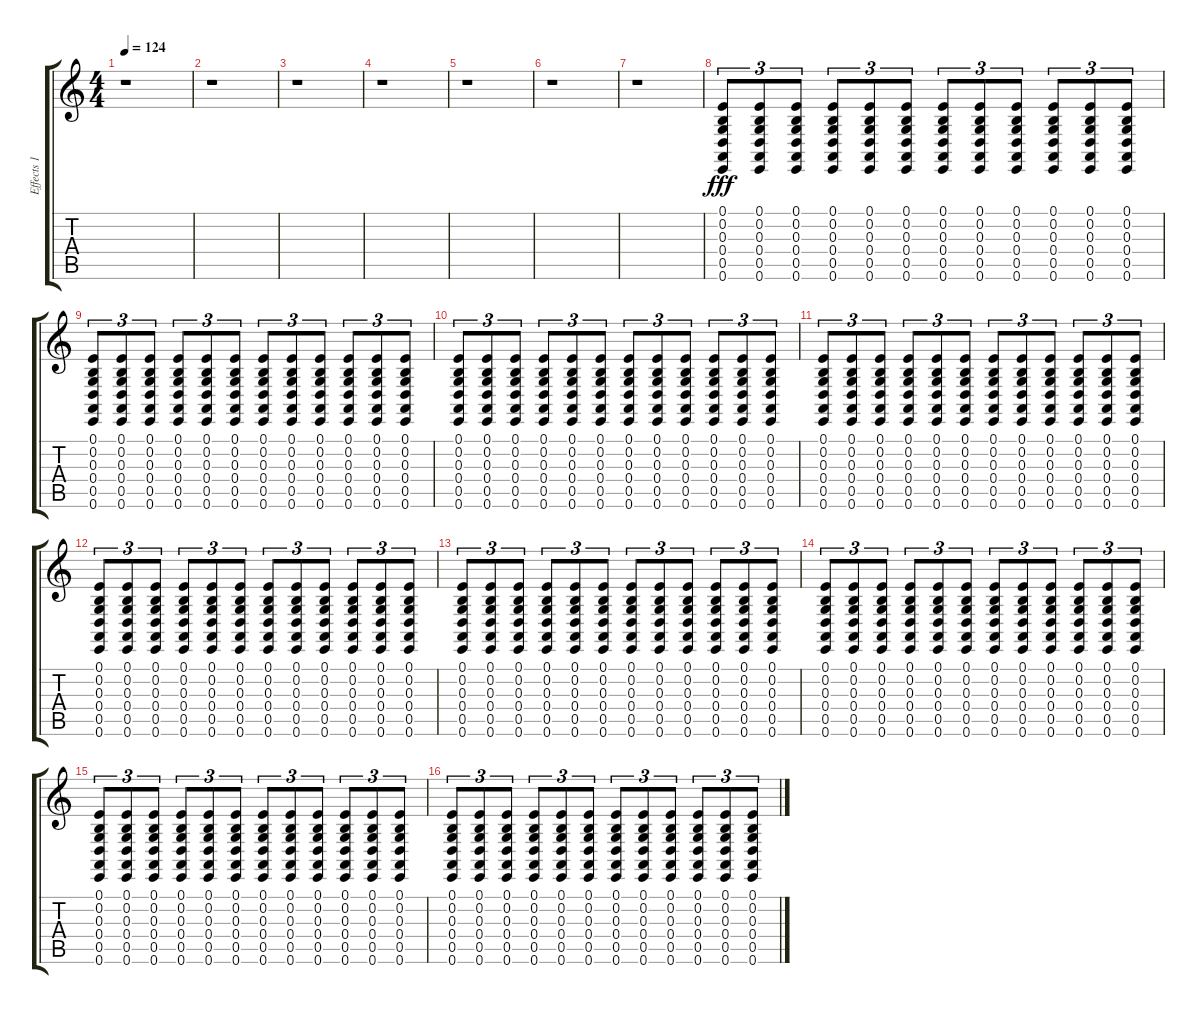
\track ("Effects 1" "Effects 1") {instrument helicopter}
\staff {score tabs}
\tuning (E4 B3 G3 D3 A2 E2) {hide}
\ts (4 4)
\tempo 124
\clef g2
\ks c
r.1{dy f} |
r.1 |
r.1 |
r.1 |
r.1 |
r.1 |
r.1 |
(0.1 0.2 0.3 0.4 0.5 0.6).8{tu (3 2) dy fff volume 16} (0.1 0.2 0.3 0.4 0.5 0.6).8{tu (3 2)} (0.1 0.2 0.3 0.4 0.5 0.6).8{tu (3 2)} (0.1 0.2 0.3 0.4 0.5 0.6).8{tu (3 2)} (0.1 0.2 0.3 0.4 0.5 0.6).8{tu (3 2)} (0.1 0.2 0.3 0.4 0.5 0.6).8{tu (3 2)} (0.1 0.2 0.3 0.4 0.5 0.6).8{tu (3 2)} (0.1 0.2 0.3 0.4 0.5 0.6).8{tu (3 2)} (0.1 0.2 0.3 0.4 0.5 0.6).8{tu (3 2)} (0.1 0.2 0.3 0.4 0.5 0.6).8{tu (3 2)} (0.1 0.2 0.3 0.4 0.5 0.6).8{tu (3 2)} (0.1 0.2 0.3 0.4 0.5 0.6).8{tu (3 2)} |
(0.1 0.2 0.3 0.4 0.5 0.6).8{tu (3 2)} (0.1 0.2 0.3 0.4 0.5 0.6).8{tu (3 2)} (0.1 0.2 0.3 0.4 0.5 0.6).8{tu (3 2)} (0.1 0.2 0.3 0.4 0.5 0.6).8{tu (3 2)} (0.1 0.2 0.3 0.4 0.5 0.6).8{tu (3 2)} (0.1 0.2 0.3 0.4 0.5 0.6).8{tu (3 2)} (0.1 0.2 0.3 0.4 0.5 0.6).8{tu (3 2)} (0.1 0.2 0.3 0.4 0.5 0.6).8{tu (3 2)} (0.1 0.2 0.3 0.4 0.5 0.6).8{tu (3 2)} (0.1 0.2 0.3 0.4 0.5 0.6).8{tu (3 2)} (0.1 0.2 0.3 0.4 0.5 0.6).8{tu (3 2)} (0.1 0.2 0.3 0.4 0.5 0.6).8{tu (3 2)} |
(0.1 0.2 0.3 0.4 0.5 0.6).8{tu (3 2)} (0.1 0.2 0.3 0.4 0.5 0.6).8{tu (3 2)} (0.1 0.2 0.3 0.4 0.5 0.6).8{tu (3 2)} (0.1 0.2 0.3 0.4 0.5 0.6).8{tu (3 2)} (0.1 0.2 0.3 0.4 0.5 0.6).8{tu (3 2)} (0.1 0.2 0.3 0.4 0.5 0.6).8{tu (3 2)} (0.1 0.2 0.3 0.4 0.5 0.6).8{tu (3 2)} (0.1 0.2 0.3 0.4 0.5 0.6).8{tu (3 2)} (0.1 0.2 0.3 0.4 0.5 0.6).8{tu (3 2)} (0.1 0.2 0.3 0.4 0.5 0.6).8{tu (3 2)} (0.1 0.2 0.3 0.4 0.5 0.6).8{tu (3 2)} (0.1 0.2 0.3 0.4 0.5 0.6).8{tu (3 2)} |
(0.1 0.2 0.3 0.4 0.5 0.6).8{tu (3 2)} (0.1 0.2 0.3 0.4 0.5 0.6).8{tu (3 2)} (0.1 0.2 0.3 0.4 0.5 0.6).8{tu (3 2)} (0.1 0.2 0.3 0.4 0.5 0.6).8{tu (3 2)} (0.1 0.2 0.3 0.4 0.5 0.6).8{tu (3 2)} (0.1 0.2 0.3 0.4 0.5 0.6).8{tu (3 2)} (0.1 0.2 0.3 0.4 0.5 0.6).8{tu (3 2)} (0.1 0.2 0.3 0.4 0.5 0.6).8{tu (3 2)} (0.1 0.2 0.3 0.4 0.5 0.6).8{tu (3 2)} (0.1 0.2 0.3 0.4 0.5 0.6).8{tu (3 2)} (0.1 0.2 0.3 0.4 0.5 0.6).8{tu (3 2)} (0.1 0.2 0.3 0.4 0.5 0.6).8{tu (3 2)} |
(0.1 0.2 0.3 0.4 0.5 0.6).8{tu (3 2)} (0.1 0.2 0.3 0.4 0.5 0.6).8{tu (3 2)} (0.1 0.2 0.3 0.4 0.5 0.6).8{tu (3 2)} (0.1 0.2 0.3 0.4 0.5 0.6).8{tu (3 2)} (0.1 0.2 0.3 0.4 0.5 0.6).8{tu (3 2)} (0.1 0.2 0.3 0.4 0.5 0.6).8{tu (3 2)} (0.1 0.2 0.3 0.4 0.5 0.6).8{tu (3 2)} (0.1 0.2 0.3 0.4 0.5 0.6).8{tu (3 2)} (0.1 0.2 0.3 0.4 0.5 0.6).8{tu (3 2)} (0.1 0.2 0.3 0.4 0.5 0.6).8{tu (3 2)} (0.1 0.2 0.3 0.4 0.5 0.6).8{tu (3 2)} (0.1 0.2 0.3 0.4 0.5 0.6).8{tu (3 2)} |
(0.1 0.2 0.3 0.4 0.5 0.6).8{tu (3 2)} (0.1 0.2 0.3 0.4 0.5 0.6).8{tu (3 2)} (0.1 0.2 0.3 0.4 0.5 0.6).8{tu (3 2)} (0.1 0.2 0.3 0.4 0.5 0.6).8{tu (3 2)} (0.1 0.2 0.3 0.4 0.5 0.6).8{tu (3 2)} (0.1 0.2 0.3 0.4 0.5 0.6).8{tu (3 2)} (0.1 0.2 0.3 0.4 0.5 0.6).8{tu (3 2)} (0.1 0.2 0.3 0.4 0.5 0.6).8{tu (3 2)} (0.1 0.2 0.3 0.4 0.5 0.6).8{tu (3 2)} (0.1 0.2 0.3 0.4 0.5 0.6).8{tu (3 2)} (0.1 0.2 0.3 0.4 0.5 0.6).8{tu (3 2)} (0.1 0.2 0.3 0.4 0.5 0.6).8{tu (3 2)} |
(0.1 0.2 0.3 0.4 0.5 0.6).8{tu (3 2)} (0.1 0.2 0.3 0.4 0.5 0.6).8{tu (3 2)} (0.1 0.2 0.3 0.4 0.5 0.6).8{tu (3 2)} (0.1 0.2 0.3 0.4 0.5 0.6).8{tu (3 2)} (0.1 0.2 0.3 0.4 0.5 0.6).8{tu (3 2)} (0.1 0.2 0.3 0.4 0.5 0.6).8{tu (3 2)} (0.1 0.2 0.3 0.4 0.5 0.6).8{tu (3 2)} (0.1 0.2 0.3 0.4 0.5 0.6).8{tu (3 2)} (0.1 0.2 0.3 0.4 0.5 0.6).8{tu (3 2)} (0.1 0.2 0.3 0.4 0.5 0.6).8{tu (3 2)} (0.1 0.2 0.3 0.4 0.5 0.6).8{tu (3 2)} (0.1 0.2 0.3 0.4 0.5 0.6).8{tu (3 2)} |
(0.1 0.2 0.3 0.4 0.5 0.6).8{tu (3 2)} (0.1 0.2 0.3 0.4 0.5 0.6).8{tu (3 2)} (0.1 0.2 0.3 0.4 0.5 0.6).8{tu (3 2)} (0.1 0.2 0.3 0.4 0.5 0.6).8{tu (3 2)} (0.1 0.2 0.3 0.4 0.5 0.6).8{tu (3 2)} (0.1 0.2 0.3 0.4 0.5 0.6).8{tu (3 2)} (0.1 0.2 0.3 0.4 0.5 0.6).8{tu (3 2)} (0.1 0.2 0.3 0.4 0.5 0.6).8{tu (3 2)} (0.1 0.2 0.3 0.4 0.5 0.6).8{tu (3 2)} (0.1 0.2 0.3 0.4 0.5 0.6).8{tu (3 2)} (0.1 0.2 0.3 0.4 0.5 0.6).8{tu (3 2)} (0.1 0.2 0.3 0.4 0.5 0.6).8{tu (3 2)} |
(0.1 0.2 0.3 0.4 0.5 0.6).8{tu (3 2)} (0.1 0.2 0.3 0.4 0.5 0.6).8{tu (3 2)} (0.1 0.2 0.3 0.4 0.5 0.6).8{tu (3 2)} (0.1 0.2 0.3 0.4 0.5 0.6).8{tu (3 2)} (0.1 0.2 0.3 0.4 0.5 0.6).8{tu (3 2)} (0.1 0.2 0.3 0.4 0.5 0.6).8{tu (3 2)} (0.1 0.2 0.3 0.4 0.5 0.6).8{tu (3 2)} (0.1 0.2 0.3 0.4 0.5 0.6).8{tu (3 2)} (0.1 0.2 0.3 0.4 0.5 0.6).8{tu (3 2)} (0.1 0.2 0.3 0.4 0.5 0.6).8{tu (3 2)} (0.1 0.2 0.3 0.4 0.5 0.6).8{tu (3 2)} (0.1 0.2 0.3 0.4 0.5 0.6).8{tu (3 2)}
